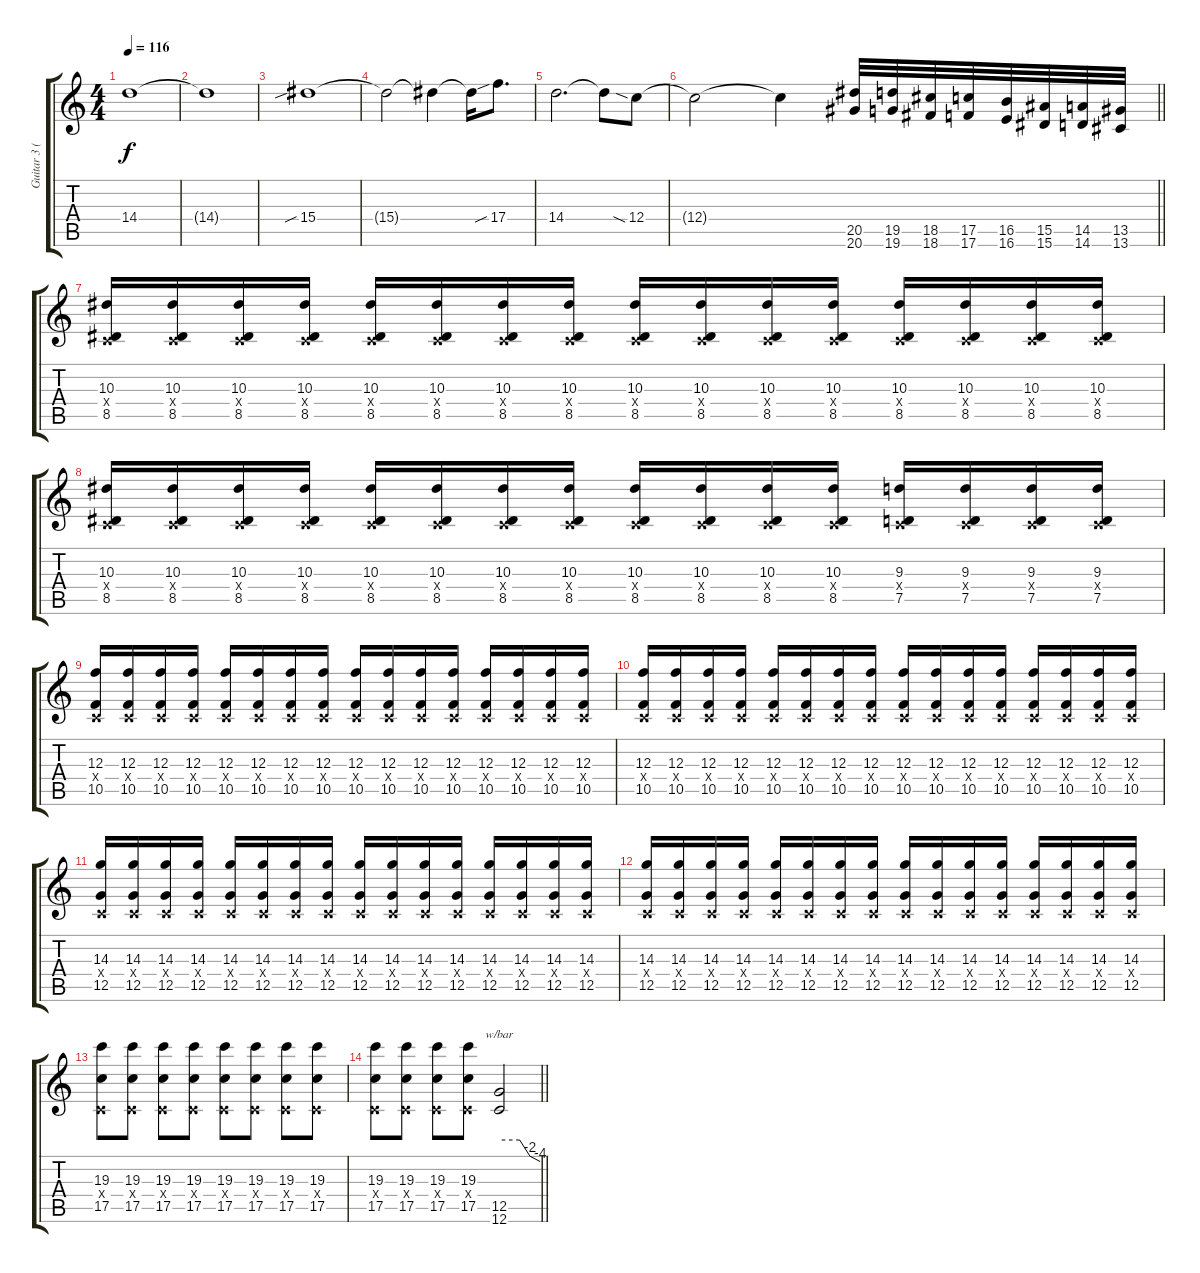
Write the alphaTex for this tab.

\track ("Guitar 3 (Clean- Tuck)" "Guitar 3 (") {instrument electricguitarclean}
\staff {score tabs}
\tuning (D4 A3 F3 C3 G2 C2) {hide}
\ts (4 4)
\tempo 116
\clef g2
\ks c
14.4.1{dy f} |
14.4{t}.1 |
15.4{sib}.1 |
15.4{t}.2 15.4{t}.4 15.4{t}.16 17.4{sib}.8{d} |
14.4.2{d} 14.4{t}.8 12.4{sia}.8 |
\barLineRight lightlight
12.4{t}.2 12.4{t}.4 (20.5 20.6).32{instrument guitarfretnoise} (19.5 19.6).32 (18.5 18.6).32 (17.5 17.6).32 (16.5 16.6).32 (15.5 15.6).32 (14.5 14.6).32 (13.5 13.6).32 |
(10.3 0.4{x} 8.5).16{balance 0 instrument distortionguitar} (10.3 0.4{x} 8.5).16 (10.3 0.4{x} 8.5).16 (10.3 0.4{x} 8.5).16 (10.3 0.4{x} 8.5).16 (10.3 0.4{x} 8.5).16 (10.3 0.4{x} 8.5).16 (10.3 0.4{x} 8.5).16 (10.3 0.4{x} 8.5).16 (10.3 0.4{x} 8.5).16 (10.3 0.4{x} 8.5).16 (10.3 0.4{x} 8.5).16 (10.3 0.4{x} 8.5).16 (10.3 0.4{x} 8.5).16 (10.3 0.4{x} 8.5).16 (10.3 0.4{x} 8.5).16 |
(10.3 0.4{x} 8.5).16 (10.3 0.4{x} 8.5).16 (10.3 0.4{x} 8.5).16 (10.3 0.4{x} 8.5).16 (10.3 0.4{x} 8.5).16 (10.3 0.4{x} 8.5).16 (10.3 0.4{x} 8.5).16 (10.3 0.4{x} 8.5).16 (10.3 0.4{x} 8.5).16 (10.3 0.4{x} 8.5).16 (10.3 0.4{x} 8.5).16 (10.3 0.4{x} 8.5).16 (9.3 0.4{x} 7.5).16 (9.3 0.4{x} 7.5).16 (9.3 0.4{x} 7.5).16 (9.3 0.4{x} 7.5).16 |
(12.3 0.4{x} 10.5).16 (12.3 0.4{x} 10.5).16 (12.3 0.4{x} 10.5).16 (12.3 0.4{x} 10.5).16 (12.3 0.4{x} 10.5).16 (12.3 0.4{x} 10.5).16 (12.3 0.4{x} 10.5).16 (12.3 0.4{x} 10.5).16 (12.3 0.4{x} 10.5).16 (12.3 0.4{x} 10.5).16 (12.3 0.4{x} 10.5).16 (12.3 0.4{x} 10.5).16 (12.3 0.4{x} 10.5).16 (12.3 0.4{x} 10.5).16 (12.3 0.4{x} 10.5).16 (12.3 0.4{x} 10.5).16 |
(12.3 0.4{x} 10.5).16 (12.3 0.4{x} 10.5).16 (12.3 0.4{x} 10.5).16 (12.3 0.4{x} 10.5).16 (12.3 0.4{x} 10.5).16 (12.3 0.4{x} 10.5).16 (12.3 0.4{x} 10.5).16 (12.3 0.4{x} 10.5).16 (12.3 0.4{x} 10.5).16 (12.3 0.4{x} 10.5).16 (12.3 0.4{x} 10.5).16 (12.3 0.4{x} 10.5).16 (12.3 0.4{x} 10.5).16 (12.3 0.4{x} 10.5).16 (12.3 0.4{x} 10.5).16 (12.3 0.4{x} 10.5).16 |
(14.3 0.4{x} 12.5).16 (14.3 0.4{x} 12.5).16 (14.3 0.4{x} 12.5).16 (14.3 0.4{x} 12.5).16 (14.3 0.4{x} 12.5).16 (14.3 0.4{x} 12.5).16 (14.3 0.4{x} 12.5).16 (14.3 0.4{x} 12.5).16 (14.3 0.4{x} 12.5).16 (14.3 0.4{x} 12.5).16 (14.3 0.4{x} 12.5).16 (14.3 0.4{x} 12.5).16 (14.3 0.4{x} 12.5).16 (14.3 0.4{x} 12.5).16 (14.3 0.4{x} 12.5).16 (14.3 0.4{x} 12.5).16 |
(14.3 0.4{x} 12.5).16 (14.3 0.4{x} 12.5).16 (14.3 0.4{x} 12.5).16 (14.3 0.4{x} 12.5).16 (14.3 0.4{x} 12.5).16 (14.3 0.4{x} 12.5).16 (14.3 0.4{x} 12.5).16 (14.3 0.4{x} 12.5).16 (14.3 0.4{x} 12.5).16 (14.3 0.4{x} 12.5).16 (14.3 0.4{x} 12.5).16 (14.3 0.4{x} 12.5).16 (14.3 0.4{x} 12.5).16 (14.3 0.4{x} 12.5).16 (14.3 0.4{x} 12.5).16 (14.3 0.4{x} 12.5).16 |
(19.3 0.4{x} 17.5).8 (19.3 0.4{x} 17.5).8 (19.3 0.4{x} 17.5).8 (19.3 0.4{x} 17.5).8 (19.3 0.4{x} 17.5).8 (19.3 0.4{x} 17.5).8 (19.3 0.4{x} 17.5).8 (19.3 0.4{x} 17.5).8 |
\barLineRight lightlight
(19.3 0.4{x} 17.5).8 (19.3 0.4{x} 17.5).8 (19.3 0.4{x} 17.5).8 (19.3 0.4{x} 17.5).8 (12.5 12.6).2{tbe (custom default 0 0 30 0 45 -8 60 -16)}
